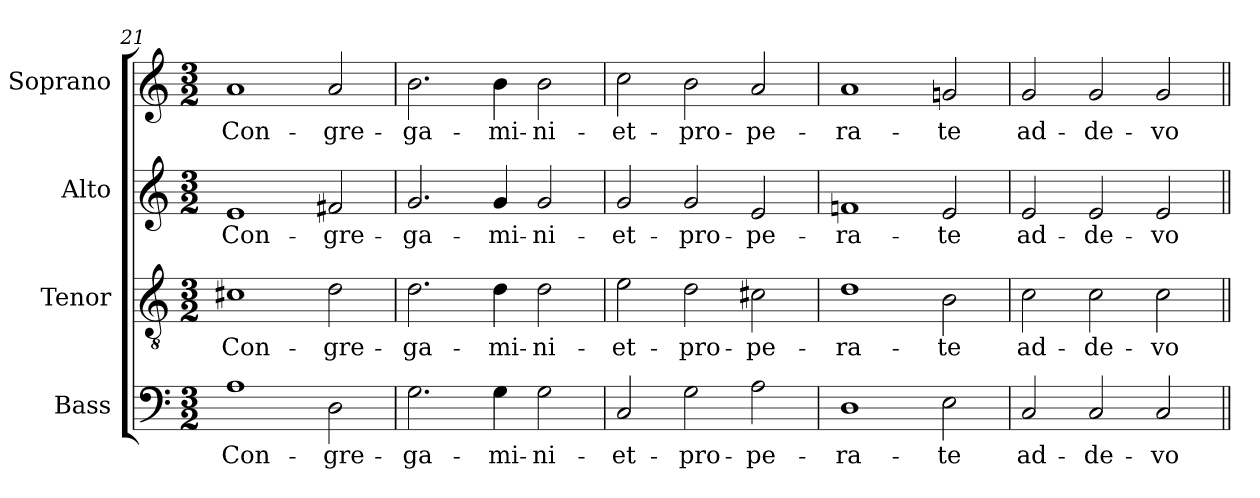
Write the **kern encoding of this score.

**kern	**text	**kern	**text	**kern	**text	**kern	**text
*part4	*part4	*part3	*part3	*part2	*part2	*part1	*part1
*staff4	*staff4	*staff3	*staff3	*staff2	*staff2	*staff1	*staff1
*I"Bass	*	*I"Tenor	*	*I"Alto	*	*I"Soprano	*
*I'B.	*	*I'T.	*	*I'A.	*	*I'S.	*
!!LO:PB:g=z
*clefF4	*	*clefGv2	*	*clefG2	*	*clefG2	*
*	*	*ITrd7c12	*	*	*	*	*
*k[]	*	*k[]	*	*k[]	*	*k[]	*
*C:	*	*C:	*	*C:	*	*C:	*
*M3/2	*	*M3/2	*	*M3/2	*	*M3/2	*
*MM224	*	*MM224	*	*MM224	*	*MM224	*
=21	=21	=21	=21	=21	=21	=21	=21
!	!LO:LY:b:color=#000000	!	!	!	!	!	!
!	!	!	!LO:LY:b:color=#000000	!	!	!	!
!	!	!	!	!	!LO:LY:b:color=#000000	!	!
!	!	!	!	!	!	!	!LO:LY:b:color=#000000
1Ai	-Con-	1C#Xi	-Con-	1ei	-Con-	1ai	-Con-
!	!LO:LY:b:color=#000000	!	!	!	!	!	!
!	!	!	!LO:LY:b:color=#000000	!	!	!	!
!	!	!	!	!	!LO:LY:b:color=#000000	!	!
!	!	!	!	!	!	!	!LO:LY:b:color=#000000
2Di\	-gre-	2Di\	-gre-	2f#Xi/	-gre-	2ai/	-gre-
=22	=22	=22	=22	=22	=22	=22	=22
!	!LO:LY:b:color=#000000	!	!	!	!	!	!
!	!	!	!LO:LY:b:color=#000000	!	!	!	!
!	!	!	!	!	!LO:LY:b:color=#000000	!	!
!	!	!	!	!	!	!	!LO:LY:b:color=#000000
2.Gi\	-ga-	2.Di\	-ga-	2.gi/	-ga-	2.bi\	-ga-
!	!LO:LY:b:color=#000000	!	!	!	!	!	!
!	!	!	!LO:LY:b:color=#000000	!	!	!	!
!	!	!	!	!	!LO:LY:b:color=#000000	!	!
!	!	!	!	!	!	!	!LO:LY:b:color=#000000
4Gi\	-mi-	4Di\	-mi-	4gi/	-mi-	4bi\	-mi-
!	!LO:LY:b:color=#000000	!	!	!	!	!	!
!	!	!	!LO:LY:b:color=#000000	!	!	!	!
!	!	!	!	!	!LO:LY:b:color=#000000	!	!
!	!	!	!	!	!	!	!LO:LY:b:color=#000000
2Gi\	-ni-	2Di\	-ni-	2gi/	-ni-	2bi\	-ni-
=23	=23	=23	=23	=23	=23	=23	=23
!	!LO:LY:b:color=#000000	!	!	!	!	!	!
!	!	!	!LO:LY:b:color=#000000	!	!	!	!
!	!	!	!	!	!LO:LY:b:color=#000000	!	!
!	!	!	!	!	!	!	!LO:LY:b:color=#000000
2Ci/	-et-	2Ei\	-et-	2gi/	-et-	2cci\	-et-
!	!LO:LY:b:color=#000000	!	!	!	!	!	!
!	!	!	!LO:LY:b:color=#000000	!	!	!	!
!	!	!	!	!	!LO:LY:b:color=#000000	!	!
!	!	!	!	!	!	!	!LO:LY:b:color=#000000
2Gi\	-pro-	2Di\	-pro-	2gi/	-pro-	2bi\	-pro-
!	!LO:LY:b:color=#000000	!	!	!	!	!	!
!	!	!	!LO:LY:b:color=#000000	!	!	!	!
!	!	!	!	!	!LO:LY:b:color=#000000	!	!
!	!	!	!	!	!	!	!LO:LY:b:color=#000000
2Ai\	-pe-	2C#Xi\	-pe-	2ei/	-pe-	2ai/	-pe-
=24	=24	=24	=24	=24	=24	=24	=24
!	!LO:LY:b:color=#000000	!	!	!	!	!	!
!	!	!	!LO:LY:b:color=#000000	!	!	!	!
!	!	!	!	!	!LO:LY:b:color=#000000	!	!
!	!	!	!	!	!	!	!LO:LY:b:color=#000000
1Di	-ra-	1Di	-ra-	1fni	-ra-	1ai	-ra-
!	!LO:LY:b:color=#000000	!	!	!	!	!	!
!	!	!	!LO:LY:b:color=#000000	!	!	!	!
!	!	!	!	!	!LO:LY:b:color=#000000	!	!
!	!	!	!	!	!	!	!LO:LY:b:color=#000000
2Ei\	-te	2BBi\	-te	2ei/	-te	2gni/	-te
=25	=25	=25	=25	=25	=25	=25	=25
!	!LO:LY:b:color=#000000	!	!	!	!	!	!
!	!	!	!LO:LY:b:color=#000000	!	!	!	!
!	!	!	!	!	!LO:LY:b:color=#000000	!	!
!	!	!	!	!	!	!	!LO:LY:b:color=#000000
2Ci/	ad-	2Ci\	ad-	2ei/	ad-	2gi/	ad-
!	!LO:LY:b:color=#000000	!	!	!	!	!	!
!	!	!	!LO:LY:b:color=#000000	!	!	!	!
!	!	!	!	!	!LO:LY:b:color=#000000	!	!
!	!	!	!	!	!	!	!LO:LY:b:color=#000000
2Ci/	-de-	2Ci\	-de-	2ei/	-de-	2gi/	-de-
!	!LO:LY:b:color=#000000	!	!	!	!	!	!
!	!	!	!LO:LY:b:color=#000000	!	!	!	!
!	!	!	!	!	!LO:LY:b:color=#000000	!	!
!	!	!	!	!	!	!	!LO:LY:b:color=#000000
2Ci/	-vo-	2Ci\	-vo-	2ei/	-vo-	2gi/	-vo-
=||	=||	=||	=||	=||	=||	=||	=||
*-	*-	*-	*-	*-	*-	*-	*-
